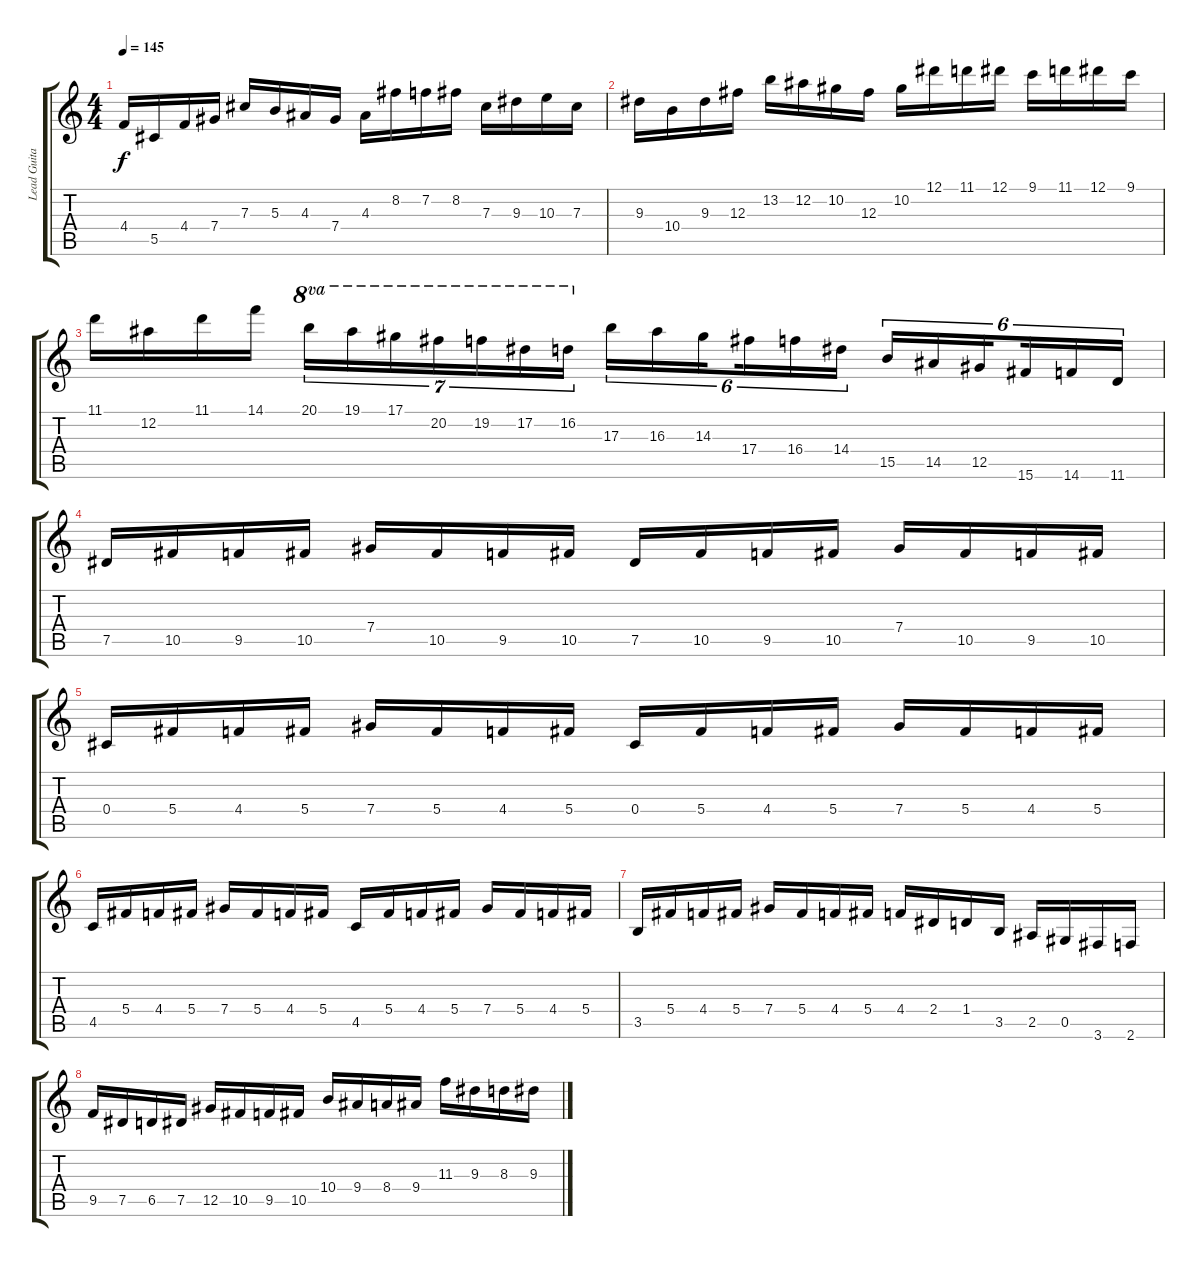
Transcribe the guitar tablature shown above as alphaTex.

\track ("Lead Guitar" "Lead Guita") {instrument overdrivenguitar}
\staff {score tabs}
\tuning (Eb4 Bb3 Gb3 Db3 Ab2 Eb2) {hide}
\ts (4 4)
\tempo 145
\clef g2
\ks c
4.4.16{dy f} 5.5.16 4.4.16 7.4.16 7.3.16 5.3.16 4.3.16 7.4.16 4.3.16 8.2.16 7.2.16 8.2.16 7.3.16 9.3.16 10.3.16 7.3.16 |
9.3.16 10.4.16 9.3.16 12.3.16 13.2.16 12.2.16 10.2.16 12.3.16 10.2.16 12.1.16 11.1.16 12.1.16 9.1.16 11.1.16 12.1.16 9.1.16 |
11.1.16 12.2.16 11.1.16 14.1.16 20.1.16{tu (7 4) ot 8va} 19.1.16{tu (7 4) ot 8va} 17.1.16{tu (7 4) ot 8va} 20.2.16{tu (7 4) ot 8va} 19.2.16{tu (7 4) ot 8va} 17.2.16{tu (7 4) ot 8va} 16.2.16{tu (7 4) ot 8va} 17.3.16{tu (6 4)} 16.3.16{tu (6 4)} 14.3.16{tu (6 4) beam splitsecondary} 17.4.16{tu (6 4)} 16.4.16{tu (6 4)} 14.4.16{tu (6 4)} 15.5.16{tu (6 4)} 14.5.16{tu (6 4)} 12.5.16{tu (6 4) beam splitsecondary} 15.6.16{tu (6 4)} 14.6.16{tu (6 4)} 11.6.16{tu (6 4)} |
7.5.16 10.5.16 9.5.16 10.5.16 7.4.16 10.5.16 9.5.16 10.5.16 7.5.16 10.5.16 9.5.16 10.5.16 7.4.16 10.5.16 9.5.16 10.5.16 |
0.4.16 5.4.16 4.4.16 5.4.16 7.4.16 5.4.16 4.4.16 5.4.16 0.4.16 5.4.16 4.4.16 5.4.16 7.4.16 5.4.16 4.4.16 5.4.16 |
4.5.16 5.4.16 4.4.16 5.4.16 7.4.16 5.4.16 4.4.16 5.4.16 4.5.16 5.4.16 4.4.16 5.4.16 7.4.16 5.4.16 4.4.16 5.4.16 |
3.5.16 5.4.16 4.4.16 5.4.16 7.4.16 5.4.16 4.4.16 5.4.16 4.4.16 2.4.16 1.4.16 3.5.16 2.5.16 0.5.16 3.6.16 2.6.16 |
9.5.16 7.5.16 6.5.16 7.5.16 12.5.16 10.5.16 9.5.16 10.5.16 10.4.16 9.4.16 8.4.16 9.4.16 11.3.16 9.3.16 8.3.16 9.3.16
